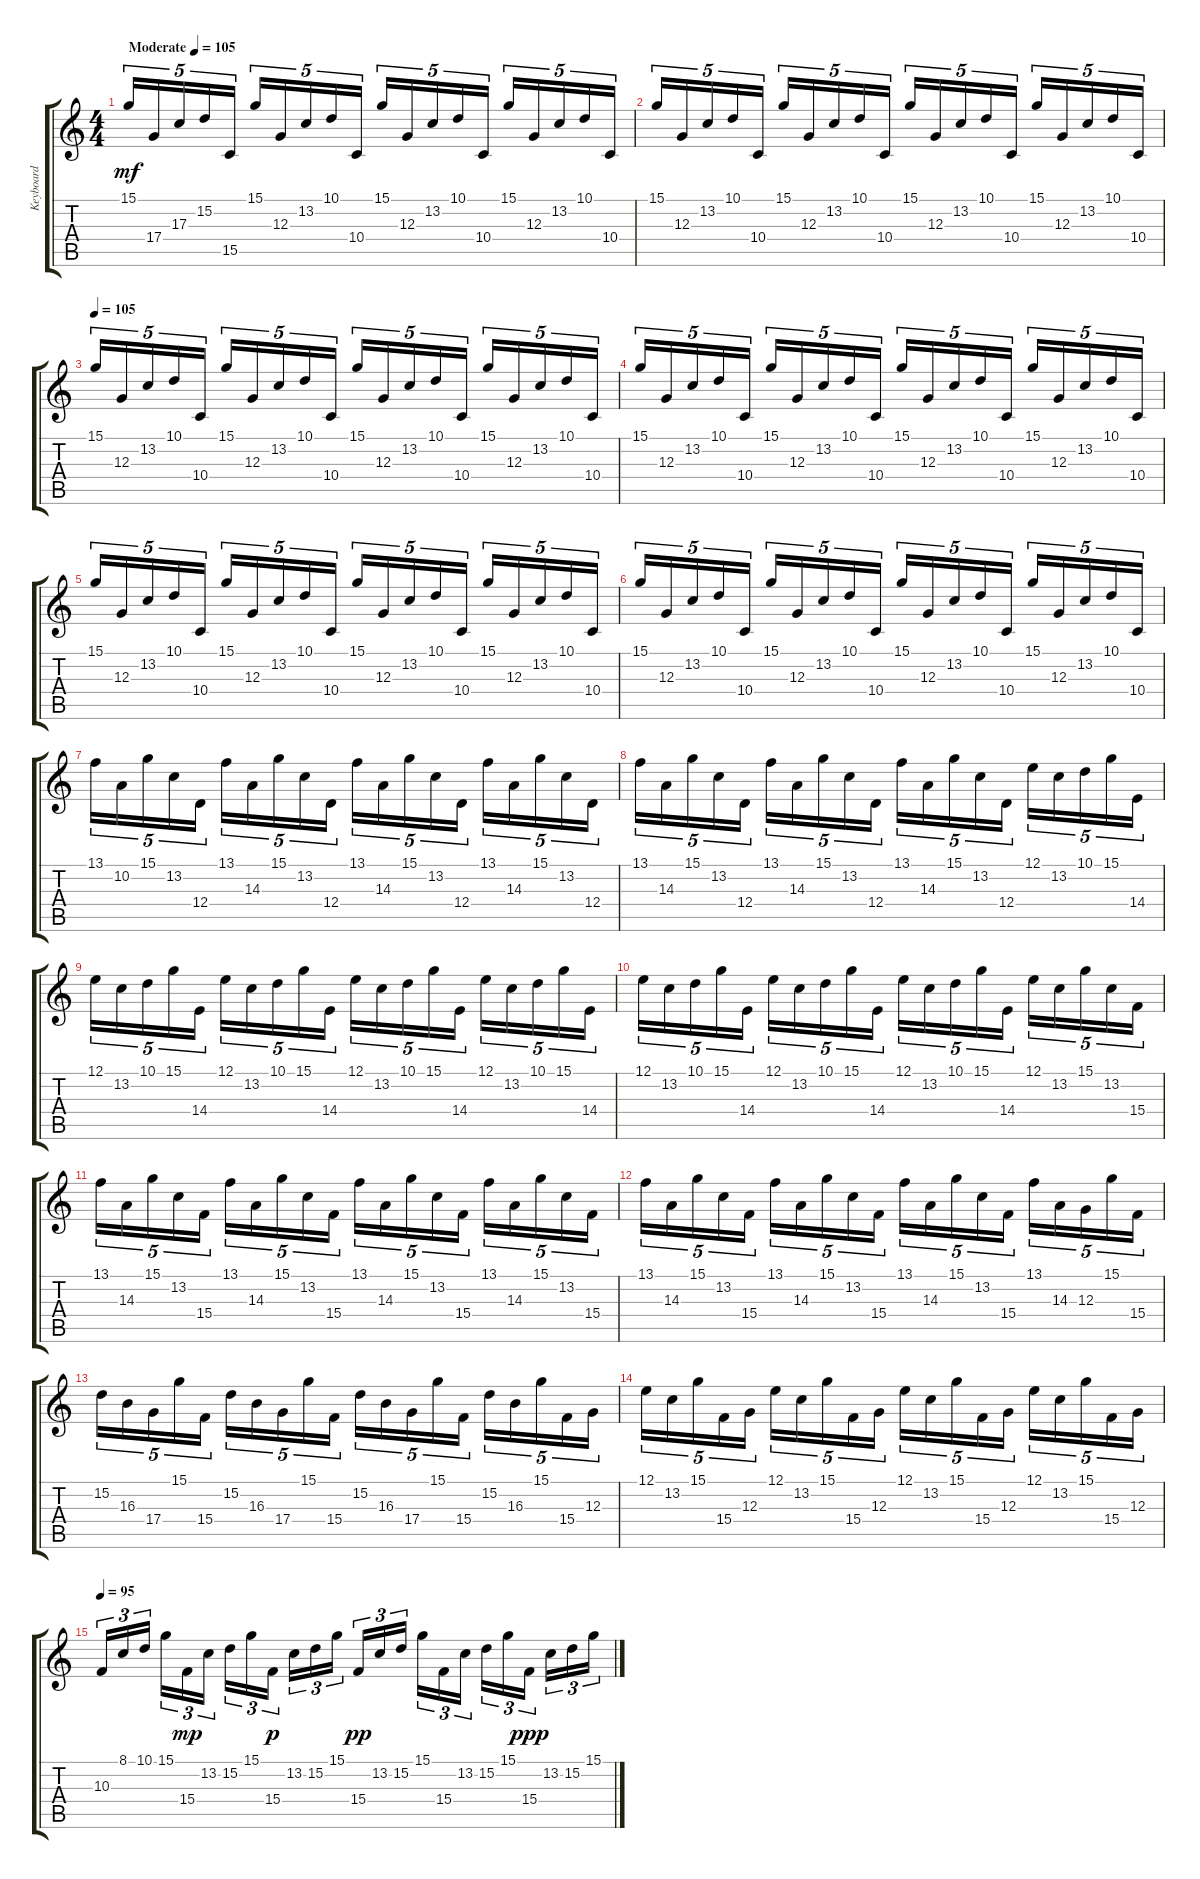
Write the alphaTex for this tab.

\track ("Keyboard" "Keyboard") {instrument ocarina}
\staff {score tabs}
\tuning (E4 B3 G3 D3 A2 E2) {hide}
\ts (4 4)
\tempo (105 "Moderate")
\clef g2
\ks c
15.1.16{tu (5 4) dy mf volume 12 instrument ocarina} 17.4.16{tu (5 4)} 17.3.16{tu (5 4)} 15.2.16{tu (5 4)} 15.5.16{tu (5 4)} 15.1.16{tu (5 4)} 12.3.16{tu (5 4)} 13.2.16{tu (5 4)} 10.1.16{tu (5 4)} 10.4.16{tu (5 4)} 15.1.16{tu (5 4)} 12.3.16{tu (5 4)} 13.2.16{tu (5 4)} 10.1.16{tu (5 4)} 10.4.16{tu (5 4)} 15.1.16{tu (5 4)} 12.3.16{tu (5 4)} 13.2.16{tu (5 4)} 10.1.16{tu (5 4)} 10.4.16{tu (5 4)} |
15.1.16{tu (5 4)} 12.3.16{tu (5 4)} 13.2.16{tu (5 4)} 10.1.16{tu (5 4)} 10.4.16{tu (5 4)} 15.1.16{tu (5 4)} 12.3.16{tu (5 4)} 13.2.16{tu (5 4)} 10.1.16{tu (5 4)} 10.4.16{tu (5 4)} 15.1.16{tu (5 4)} 12.3.16{tu (5 4)} 13.2.16{tu (5 4)} 10.1.16{tu (5 4)} 10.4.16{tu (5 4)} 15.1.16{tu (5 4)} 12.3.16{tu (5 4)} 13.2.16{tu (5 4)} 10.1.16{tu (5 4)} 10.4.16{tu (5 4)} |
\tempo 105
15.1.16{tu (5 4)} 12.3.16{tu (5 4)} 13.2.16{tu (5 4)} 10.1.16{tu (5 4)} 10.4.16{tu (5 4)} 15.1.16{tu (5 4)} 12.3.16{tu (5 4)} 13.2.16{tu (5 4)} 10.1.16{tu (5 4)} 10.4.16{tu (5 4)} 15.1.16{tu (5 4)} 12.3.16{tu (5 4)} 13.2.16{tu (5 4)} 10.1.16{tu (5 4)} 10.4.16{tu (5 4)} 15.1.16{tu (5 4)} 12.3.16{tu (5 4)} 13.2.16{tu (5 4)} 10.1.16{tu (5 4)} 10.4.16{tu (5 4)} |
15.1.16{tu (5 4)} 12.3.16{tu (5 4)} 13.2.16{tu (5 4)} 10.1.16{tu (5 4)} 10.4.16{tu (5 4)} 15.1.16{tu (5 4)} 12.3.16{tu (5 4)} 13.2.16{tu (5 4)} 10.1.16{tu (5 4)} 10.4.16{tu (5 4)} 15.1.16{tu (5 4)} 12.3.16{tu (5 4)} 13.2.16{tu (5 4)} 10.1.16{tu (5 4)} 10.4.16{tu (5 4)} 15.1.16{tu (5 4)} 12.3.16{tu (5 4)} 13.2.16{tu (5 4)} 10.1.16{tu (5 4)} 10.4.16{tu (5 4)} |
15.1.16{tu (5 4)} 12.3.16{tu (5 4)} 13.2.16{tu (5 4)} 10.1.16{tu (5 4)} 10.4.16{tu (5 4)} 15.1.16{tu (5 4)} 12.3.16{tu (5 4)} 13.2.16{tu (5 4)} 10.1.16{tu (5 4)} 10.4.16{tu (5 4)} 15.1.16{tu (5 4)} 12.3.16{tu (5 4)} 13.2.16{tu (5 4)} 10.1.16{tu (5 4)} 10.4.16{tu (5 4)} 15.1.16{tu (5 4)} 12.3.16{tu (5 4)} 13.2.16{tu (5 4)} 10.1.16{tu (5 4)} 10.4.16{tu (5 4)} |
15.1.16{tu (5 4)} 12.3.16{tu (5 4)} 13.2.16{tu (5 4)} 10.1.16{tu (5 4)} 10.4.16{tu (5 4)} 15.1.16{tu (5 4)} 12.3.16{tu (5 4)} 13.2.16{tu (5 4)} 10.1.16{tu (5 4)} 10.4.16{tu (5 4)} 15.1.16{tu (5 4)} 12.3.16{tu (5 4)} 13.2.16{tu (5 4)} 10.1.16{tu (5 4)} 10.4.16{tu (5 4)} 15.1.16{tu (5 4)} 12.3.16{tu (5 4)} 13.2.16{tu (5 4)} 10.1.16{tu (5 4)} 10.4.16{tu (5 4)} |
13.1.16{tu (5 4)} 10.2.16{tu (5 4)} 15.1.16{tu (5 4)} 13.2.16{tu (5 4)} 12.4.16{tu (5 4)} 13.1.16{tu (5 4)} 14.3.16{tu (5 4)} 15.1.16{tu (5 4)} 13.2.16{tu (5 4)} 12.4.16{tu (5 4)} 13.1.16{tu (5 4)} 14.3.16{tu (5 4)} 15.1.16{tu (5 4)} 13.2.16{tu (5 4)} 12.4.16{tu (5 4)} 13.1.16{tu (5 4)} 14.3.16{tu (5 4)} 15.1.16{tu (5 4)} 13.2.16{tu (5 4)} 12.4.16{tu (5 4)} |
13.1.16{tu (5 4)} 14.3.16{tu (5 4)} 15.1.16{tu (5 4)} 13.2.16{tu (5 4)} 12.4.16{tu (5 4)} 13.1.16{tu (5 4)} 14.3.16{tu (5 4)} 15.1.16{tu (5 4)} 13.2.16{tu (5 4)} 12.4.16{tu (5 4)} 13.1.16{tu (5 4)} 14.3.16{tu (5 4)} 15.1.16{tu (5 4)} 13.2.16{tu (5 4)} 12.4.16{tu (5 4)} 12.1.16{tu (5 4)} 13.2.16{tu (5 4)} 10.1.16{tu (5 4)} 15.1.16{tu (5 4)} 14.4.16{tu (5 4)} |
12.1.16{tu (5 4)} 13.2.16{tu (5 4)} 10.1.16{tu (5 4)} 15.1.16{tu (5 4)} 14.4.16{tu (5 4)} 12.1.16{tu (5 4)} 13.2.16{tu (5 4)} 10.1.16{tu (5 4)} 15.1.16{tu (5 4)} 14.4.16{tu (5 4)} 12.1.16{tu (5 4)} 13.2.16{tu (5 4)} 10.1.16{tu (5 4)} 15.1.16{tu (5 4)} 14.4.16{tu (5 4)} 12.1.16{tu (5 4)} 13.2.16{tu (5 4)} 10.1.16{tu (5 4)} 15.1.16{tu (5 4)} 14.4.16{tu (5 4)} |
12.1.16{tu (5 4)} 13.2.16{tu (5 4)} 10.1.16{tu (5 4)} 15.1.16{tu (5 4)} 14.4.16{tu (5 4)} 12.1.16{tu (5 4)} 13.2.16{tu (5 4)} 10.1.16{tu (5 4)} 15.1.16{tu (5 4)} 14.4.16{tu (5 4)} 12.1.16{tu (5 4)} 13.2.16{tu (5 4)} 10.1.16{tu (5 4)} 15.1.16{tu (5 4)} 14.4.16{tu (5 4)} 12.1.16{tu (5 4)} 13.2.16{tu (5 4)} 15.1.16{tu (5 4)} 13.2.16{tu (5 4)} 15.4.16{tu (5 4)} |
13.1.16{tu (5 4)} 14.3.16{tu (5 4)} 15.1.16{tu (5 4)} 13.2.16{tu (5 4)} 15.4.16{tu (5 4)} 13.1.16{tu (5 4)} 14.3.16{tu (5 4)} 15.1.16{tu (5 4)} 13.2.16{tu (5 4)} 15.4.16{tu (5 4)} 13.1.16{tu (5 4)} 14.3.16{tu (5 4)} 15.1.16{tu (5 4)} 13.2.16{tu (5 4)} 15.4.16{tu (5 4)} 13.1.16{tu (5 4)} 14.3.16{tu (5 4)} 15.1.16{tu (5 4)} 13.2.16{tu (5 4)} 15.4.16{tu (5 4)} |
13.1.16{tu (5 4)} 14.3.16{tu (5 4)} 15.1.16{tu (5 4)} 13.2.16{tu (5 4)} 15.4.16{tu (5 4)} 13.1.16{tu (5 4)} 14.3.16{tu (5 4)} 15.1.16{tu (5 4)} 13.2.16{tu (5 4)} 15.4.16{tu (5 4)} 13.1.16{tu (5 4)} 14.3.16{tu (5 4)} 15.1.16{tu (5 4)} 13.2.16{tu (5 4)} 15.4.16{tu (5 4)} 13.1.16{tu (5 4)} 14.3.16{tu (5 4)} 12.3.16{tu (5 4)} 15.1.16{tu (5 4)} 15.4.16{tu (5 4)} |
15.2.16{tu (5 4)} 16.3.16{tu (5 4)} 17.4.16{tu (5 4)} 15.1.16{tu (5 4)} 15.4.16{tu (5 4)} 15.2.16{tu (5 4)} 16.3.16{tu (5 4)} 17.4.16{tu (5 4)} 15.1.16{tu (5 4)} 15.4.16{tu (5 4)} 15.2.16{tu (5 4)} 16.3.16{tu (5 4)} 17.4.16{tu (5 4)} 15.1.16{tu (5 4)} 15.4.16{tu (5 4)} 15.2.16{tu (5 4)} 16.3.16{tu (5 4)} 15.1.16{tu (5 4)} 15.4.16{tu (5 4)} 12.3.16{tu (5 4)} |
12.1.16{tu (5 4)} 13.2.16{tu (5 4)} 15.1.16{tu (5 4)} 15.4.16{tu (5 4)} 12.3.16{tu (5 4)} 12.1.16{tu (5 4)} 13.2.16{tu (5 4)} 15.1.16{tu (5 4)} 15.4.16{tu (5 4)} 12.3.16{tu (5 4)} 12.1.16{tu (5 4)} 13.2.16{tu (5 4)} 15.1.16{tu (5 4)} 15.4.16{tu (5 4)} 12.3.16{tu (5 4)} 12.1.16{tu (5 4)} 13.2.16{tu (5 4)} 15.1.16{tu (5 4)} 15.4.16{tu (5 4)} 12.3.16{tu (5 4)} |
\tempo 95
10.3.16{tu (3 2)} 8.1.16{tu (3 2)} 10.1.16{tu (3 2) beam splitsecondary} 15.1.16{tu (3 2)} 15.4.16{tu (3 2) dy mp} 13.2.16{tu (3 2)} 15.2.16{tu (3 2)} 15.1.16{tu (3 2)} 15.4.16{tu (3 2) dy p beam splitsecondary} 13.2.16{tu (3 2)} 15.2.16{tu (3 2)} 15.1.16{tu (3 2)} 15.4.16{tu (3 2) dy pp} 13.2.16{tu (3 2)} 15.2.16{tu (3 2) beam splitsecondary} 15.1.16{tu (3 2)} 15.4.16{tu (3 2)} 13.2.16{tu (3 2)} 15.2.16{tu (3 2)} 15.1.16{tu (3 2)} 15.4.16{tu (3 2) dy ppp beam splitsecondary} 13.2.16{tu (3 2)} 15.2.16{tu (3 2)} 15.1.16{tu (3 2)}
